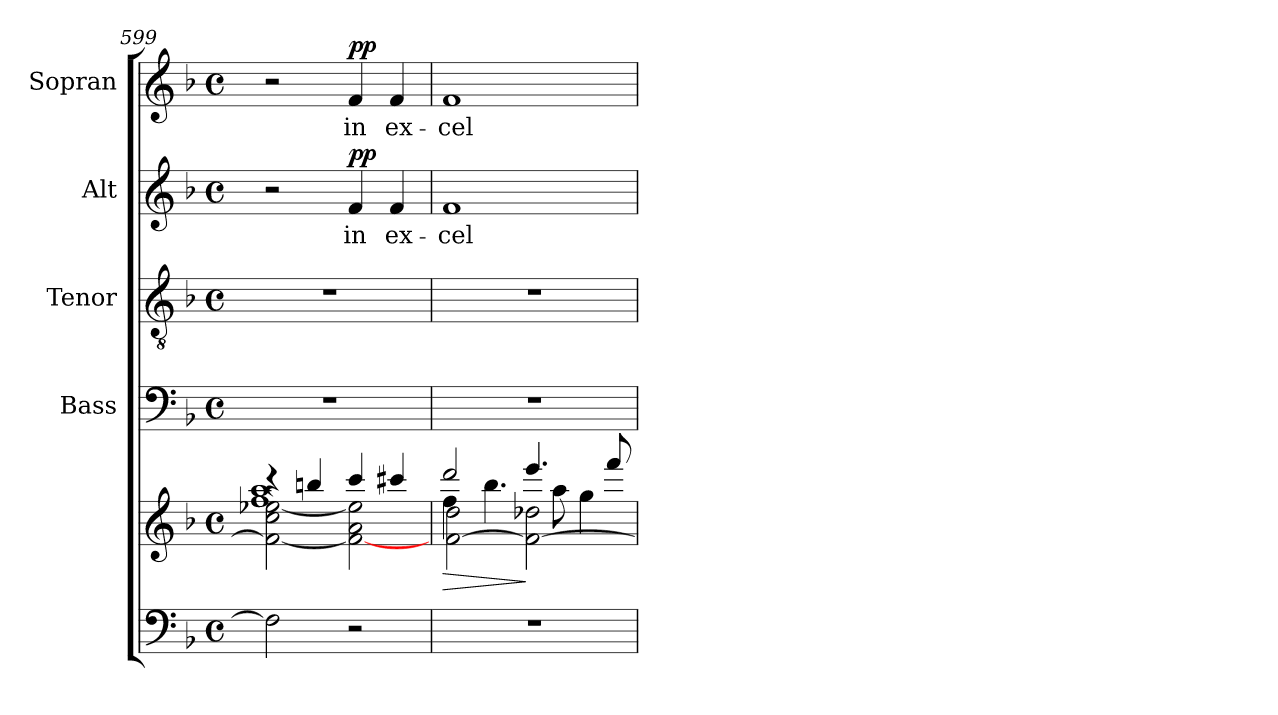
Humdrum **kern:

**kern	**kern	**dynam	**kern	**kern	**kern	**text	**dynam	**kern	**text	**dynam
*part5	*part5	*part5	*part4	*part3	*part2	*part2	*part2	*part1	*part1	*part1
*staff6	*staff5	*staff5/6	*staff4	*staff3	*staff2	*staff2	*staff2	*staff1	*staff1	*staff1
*	*	*	*I"Bass	*I"Tenor	*I"Alt	*	*	*I"Sopran	*	*
*	*	*	*I'B.	*I'T.	*I'A.	*	*	*I'S.	*	*
*clefF4	*clefG2	*	*clefF4	*clefGv2	*clefG2	*	*	*clefG2	*	*
*k[b-]	*k[b-]	*	*k[b-]	*k[b-]	*k[b-]	*	*	*k[b-]	*	*
*F:	*F:	*	*F:	*F:	*F:	*	*	*F:	*	*
*M4/4	*M4/4	*	*M4/4	*M4/4	*M4/4	*	*	*M4/4	*	*
*met(c)	*met(c)	*	*met(c)	*met(c)	*met(c)	*	*	*met(c)	*	*
=599	=599	=599	=599	=599	=599	=599	=599	=599	=599	=599
*	*^	*	*	*	*	*	*	*	*	*
*	*	*^	*	*	*	*	*	*	*	*	*
2F\]	4rccc	2f\_ 2cc\ [<2ee-X\	1ff 1aa	.	1r	1r	2r	.	.	2r	.	.
.	4bbn/	.	.	.	.	.	.	.	.	.	.	.
!	!	!	!	!	!	!	!	!LO:LY:b	!LO:DY:a	!	!LO:LY:b	!LO:DY:a
2r	4ccc/	2f\_ 2a\ 2ee-\]	.	.	.	.	4f/	in	pp	4f/	in	pp
!	!	!	!	!	!	!	!	!LO:LY:b	!	!	!LO:LY:b	!
.	4ccc#X/	.	.	.	.	.	4f/	ex-	.	4f/	ex-	.
=600	=600	=600	=600	=600	=600	=600	=600	=600	=600	=600	=600	=600
!	!	!	!	!LO:HP:b	!	!	!	!LO:LY:b	!	!	!LO:LY:b	!
1r	2ddd/	4ff\	[<2f\ 2dd\	>	1r	1r	1f	-cel-	.	1f	-cel-	.
.	.	4.bb-\	.	.	.	.	.	.	.	.	.	.
.	4.eee/	.	2f\_ 2dd-X\	]	.	.	.	.	.	.	.	.
.	.	8aa\	.	.	.	.	.	.	.	.	.	.
.	.	4gg\	.	.	.	.	.	.	.	.	.	.
.	8fff/	.	.	.	.	.	.	.	.	.	.	.
*	*v	*v	*v	*	*	*	*	*	*	*	*	*
=	=	=	=	=	=	=	=	=	=	=
*-	*-	*-	*-	*-	*-	*-	*-	*-	*-	*-
